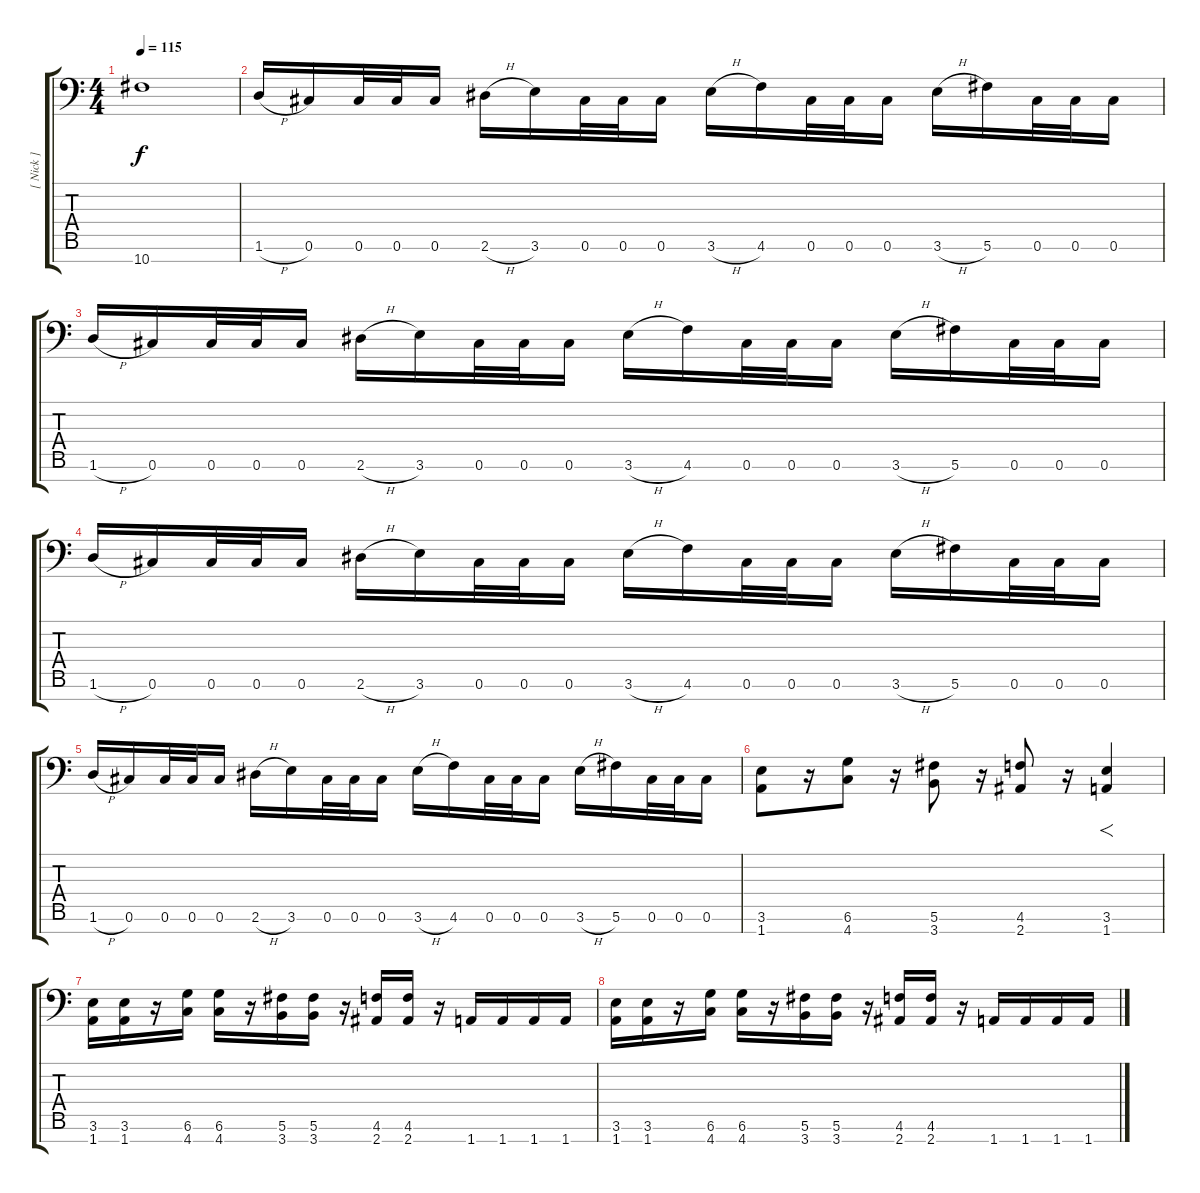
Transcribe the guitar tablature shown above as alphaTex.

\track ("[ Nick ]" "[ Nick ]") {instrument overdrivenguitar}
\staff {score tabs}
\tuning (Db4 Ab3 E3 B2 Gb2 Db2 Ab1) {hide}
\ts (4 4)
\tempo 115
\clef f4
\ks c
10.7.1{dy f} |
1.6{h}.16 0.6.16 0.6.32 0.6.32 0.6.16 2.6{h}.16 3.6.16 0.6.32 0.6.32 0.6.16 3.6{h}.16 4.6.16 0.6.32 0.6.32 0.6.16 3.6{h}.16 5.6.16 0.6.32 0.6.32 0.6.16 |
1.6{h}.16 0.6.16 0.6.32 0.6.32 0.6.16 2.6{h}.16 3.6.16 0.6.32 0.6.32 0.6.16 3.6{h}.16 4.6.16 0.6.32 0.6.32 0.6.16 3.6{h}.16 5.6.16 0.6.32 0.6.32 0.6.16 |
1.6{h}.16 0.6.16 0.6.32 0.6.32 0.6.16 2.6{h}.16 3.6.16 0.6.32 0.6.32 0.6.16 3.6{h}.16 4.6.16 0.6.32 0.6.32 0.6.16 3.6{h}.16 5.6.16 0.6.32 0.6.32 0.6.16 |
1.6{h}.16 0.6.16 0.6.32 0.6.32 0.6.16 2.6{h}.16 3.6.16 0.6.32 0.6.32 0.6.16 3.6{h}.16 4.6.16 0.6.32 0.6.32 0.6.16 3.6{h}.16 5.6.16 0.6.32 0.6.32 0.6.16 |
(3.6 1.7).8 r.16 (6.6 4.7).8 r.16 (5.6 3.7).8 r.16 (4.6 2.7).8 r.16 (3.6 1.7).4{f} |
(3.6 1.7).16 (3.6 1.7).16 r.16 (6.6 4.7).16 (6.6 4.7).16 r.16 (5.6 3.7).16 (5.6 3.7).16 r.16 (4.6 2.7).16 (4.6 2.7).16 r.16 1.7.16 1.7.16 1.7.16 1.7.16 |
(3.6 1.7).16 (3.6 1.7).16 r.16 (6.6 4.7).16 (6.6 4.7).16 r.16 (5.6 3.7).16 (5.6 3.7).16 r.16 (4.6 2.7).16 (4.6 2.7).16 r.16 1.7.16 1.7.16 1.7.16 1.7.16
